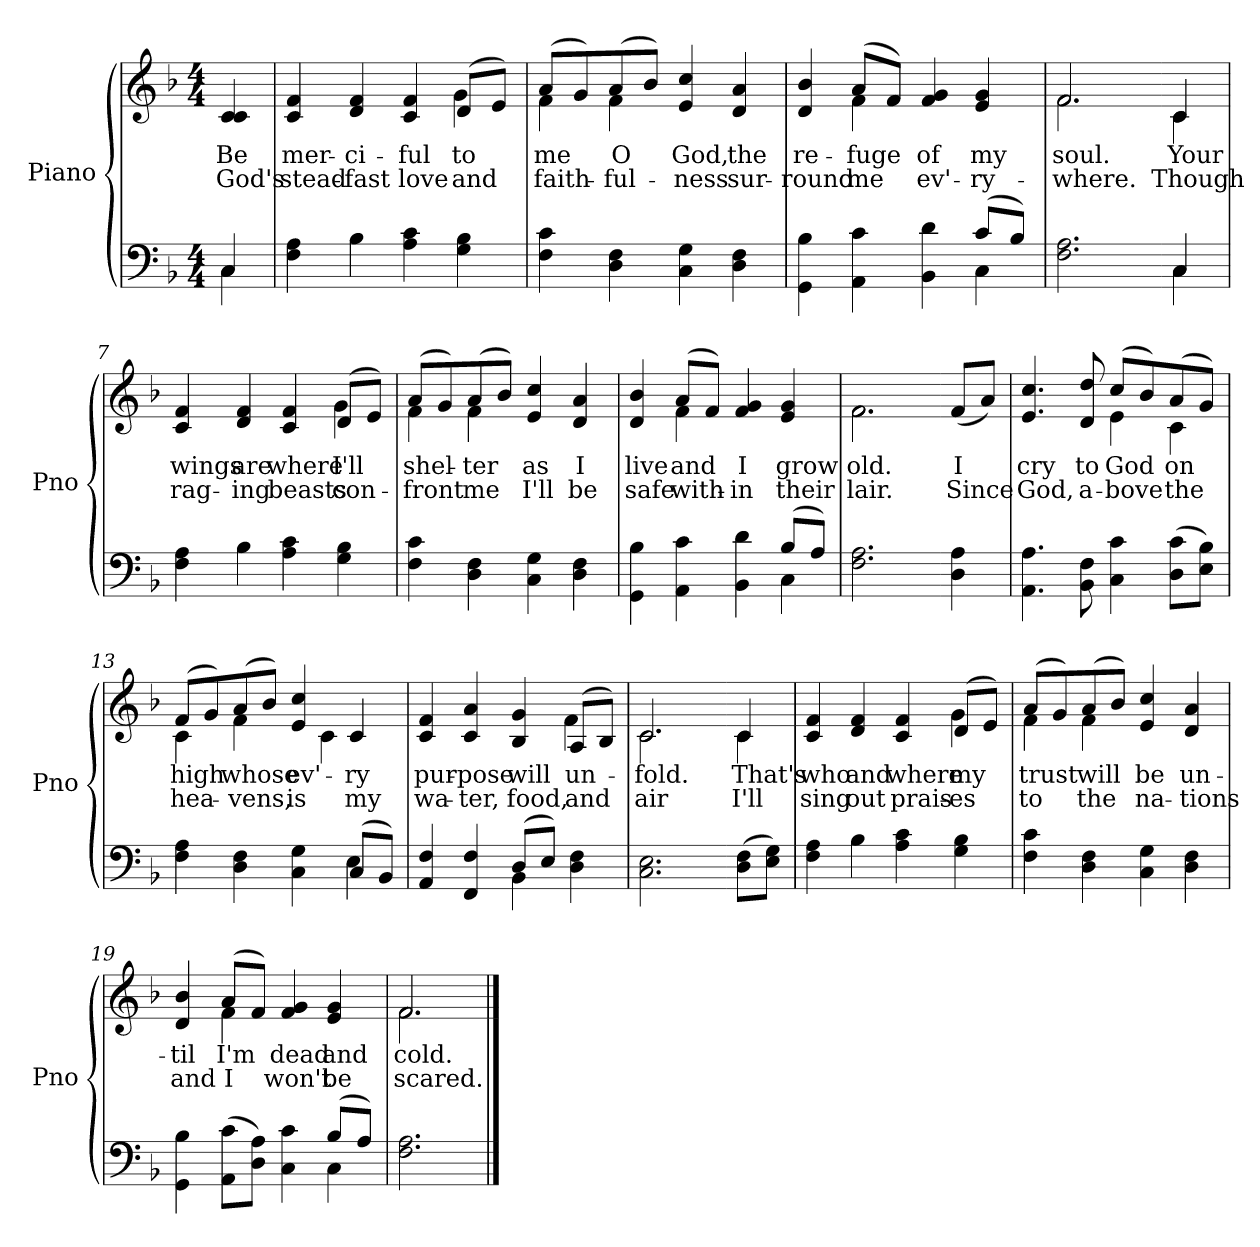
**kern	**kern	**text	**text
*part2	*part1	*part1	*part1
*staff2	*staff1	*staff1	*staff1
*I"Piano	*I"Piano	*	*
*I'Pno	*I'Pno	*	*
*clefF4	*clefG2	*	*
*k[b-]	*k[b-]	*	*
*M4/4	*M4/4	*	*
=1	=1	=1	=1
*^	*	*	*
!	!	!LO:TX:b:i:t=Verse	!	!
!	!	!	!LO:LY:b	!LO:LY:b
*	*	*^	*	*
4C/	4C\	4c/ 4c/	4ryy	Be	God's
=2	=2	=2	=2	=2	=2
!	!	!	!	!LO:LY:b	!LO:LY:b
*v	*v	*	*	*	*
4F\ 4A\	4c/ 4f/	2.ryy	mer-	stead-
!	!	!	!LO:LY:b	!LO:LY:b
4B-\	4d/ 4f/	.	-ci-	-fast
!	!	!	!LO:LY:b	!LO:LY:b
4A\ 4c\	4c/ 4f/	.	-ful	love
!	!	!	!LO:LY:b	!LO:LY:b
4G\ 4B-\	(8d/L	4g\	to	and
.	8e/J)	.	.	.
=3	=3	=3	=3	=3
!	!	!	!LO:LY:b	!LO:LY:b
4F\ 4c\	(8a/L	4f\	me	faith-
.	8g/)	.	.	.
!	!	!	!LO:LY:b	!LO:LY:b
4D\ 4F\	(8a/	4f\	O	-ful-
.	8b-/J)	.	.	.
!	!	!	!LO:LY:b	!LO:LY:b
4C\ 4G\	4e/ 4cc/	2ryy	God,	-ness
!	!	!	!LO:LY:b	!LO:LY:b
4D\ 4F\	4d/ 4a/	.	the	sur-
=4	=4	=4	=4	=4
*^	*	*	*	*
!	!	!	!	!LO:LY:b	!LO:LY:b
4GG\ 4B-\	2.ryy	4d/ 4b-/	4ryy	re-	-round
!	!	!	!	!LO:LY:b	!LO:LY:b
4AA\ 4c\	.	(8a/L	4f\	-fuge	me
.	.	8f/J)	.	.	.
!	!	!	!	!LO:LY:b	!LO:LY:b
4BB-\ 4d\	.	4f/ 4g/	2ryy	of	ev'-
!	!	!	!	!LO:LY:b	!LO:LY:b
(8c/L	4C\	4e/ 4g/	.	my	-ry-
8B-/J)	.	.	.	.	.
*v	*v	*	*	*	*
=5	=5	=5	=5	=5
!	!	!	!LO:LY:b	!LO:LY:b
2.F\ 2.A\	2.f/	2.f\	soul.	-where.
!!LO:LB:g=z	!!
=6-	=6-	=6-	=6-	=6-
*^	*	*	*	*
!	!	!	!	!LO:LY:b	!LO:LY:b
4C/	4C\	4c/	4c\	Your	Though
=7	=7	=7	=7	=7	=7
!	!	!	!	!LO:LY:b	!LO:LY:b
*v	*v	*	*	*	*
4F\ 4A\	4c/ 4f/	2.ryy	wings	rag-
!	!	!	!LO:LY:b	!LO:LY:b
4B-\	4d/ 4f/	.	are	-ing
!	!	!	!LO:LY:b	!LO:LY:b
4A\ 4c\	4c/ 4f/	.	where	beasts
!	!	!	!LO:LY:b	!LO:LY:b
4G\ 4B-\	(8d/L	4g\	I'll	con-
.	8e/J)	.	.	.
=8	=8	=8	=8	=8
!	!	!	!LO:LY:b	!LO:LY:b
4F\ 4c\	(8a/L	4f\	shel-	-front
.	8g/)	.	.	.
!	!	!	!LO:LY:b	!LO:LY:b
4D\ 4F\	(8a/	4f\	-ter	me
.	8b-/J)	.	.	.
!	!	!	!LO:LY:b	!LO:LY:b
4C\ 4G\	4e/ 4cc/	2ryy	as	I'll
!	!	!	!LO:LY:b	!LO:LY:b
4D\ 4F\	4d/ 4a/	.	I	be
=9	=9	=9	=9	=9
*^	*	*	*	*
!	!	!	!	!LO:LY:b	!LO:LY:b
4GG\ 4B-\	2.ryy	4d/ 4b-/	4ryy	live	safe
!	!	!	!	!LO:LY:b	!LO:LY:b
4AA\ 4c\	.	(8a/L	4f\	and	with-
.	.	8f/J)	.	.	.
!	!	!	!	!LO:LY:b	!LO:LY:b
4BB-\ 4d\	.	4f/ 4g/	2ryy	I	-in
!	!	!	!	!LO:LY:b	!LO:LY:b
(8B-/L	4C\	4e/ 4g/	.	grow	their
8A/J)	.	.	.	.	.
*v	*v	*	*	*	*
=10	=10	=10	=10	=10
!	!	!	!LO:LY:b	!LO:LY:b
2.F\ 2.A\	2.f\	2.f\	old.	lair.
!!LO:LB:g=z
=11-	=11-	=11-	=11-	=11-
!	!	!	!LO:LY:b	!LO:LY:b
*	*v	*v	*	*
4D\ 4A\	(8f/L	I	Since
.	8a/J)	.	.
=12	=12	=12	=12
!	!	!LO:LY:b	!LO:LY:b
*	*^	*	*
4.AA\ 4.A\	4.e/ 4.cc/	2ryy	cry	God,
!	!	!	!LO:LY:b	!LO:LY:b
8BB-\ 8F\	8d/ 8dd/	.	to	a-
!	!	!	!LO:LY:b	!LO:LY:b
4C\ 4c\	(8cc/L	4e\	God	-bove
.	8b-/)	.	.	.
!	!	!	!LO:LY:b	!LO:LY:b
(8D\ 8c\L	(8a/	4c\	on	the
8E\ 8B-\J)	8g/J)	.	.	.
=13	=13	=13	=13	=13
*^	*	*	*	*
!	!	!	!	!LO:LY:b	!LO:LY:b
4F\ 4A\	2.ryy	(8f/L	4c\	high	hea-
.	.	8g/)	.	.	.
!	!	!	!	!LO:LY:b	!LO:LY:b
4D\ 4F\	.	(8a/	4f\	whose	-vens,
.	.	8b-/J)	.	.	.
!	!	!	!	!LO:LY:b	!LO:LY:b
4C\ 4G\	.	4e/ 4cc/	8ryy	ev'-	is
.	.	.	4c\	.	.
!	!	!	!	!LO:LY:b	!LO:LY:b
(8C/L	4E\	4c/	.	-ry	my
8BB-/J)	.	.	8ryy	.	.
=14	=14	=14	=14	=14	=14
!	!	!	!	!LO:LY:b	!LO:LY:b
4AA/ 4F/	2ryy	4c/ 4f/	2.ryy	pur-	wa-
!	!	!	!	!LO:LY:b	!LO:LY:b
4FF/ 4F/	.	4c/ 4a/	.	-pose	-ter,
!	!	!	!	!LO:LY:b	!LO:LY:b
(8D/L	4BB-\	4B-/ 4g/	.	will	food,
8E/J)	.	.	.	.	.
!	!	!	!	!LO:LY:b	!LO:LY:b
4D\ 4F\	4ryy	(8A/L	4f\	un-	and
.	.	8B-/J)	.	.	.
*v	*v	*	*	*	*
=15	=15	=15	=15	=15
!	!	!	!LO:LY:b	!LO:LY:b
2.C\ 2.E\	2.c/	2.c\	-fold.	air
!!LO:LB:g=z	!!
=16-	=16-	=16-	=16-	=16-
!	!	!	!LO:LY:b	!LO:LY:b
(8D\ 8F\L	4c/	4c\	That's	I'll
8E\ 8G\J)	.	.	.	.
=17	=17	=17	=17	=17
!	!	!	!LO:LY:b	!LO:LY:b
4F\ 4A\	4c/ 4f/	2.ryy	who	sing
!	!	!	!LO:LY:b	!LO:LY:b
4B-\	4d/ 4f/	.	and	out
!	!	!	!LO:LY:b	!LO:LY:b
4A\ 4c\	4c/ 4f/	.	where	prais-
!	!	!	!LO:LY:b	!LO:LY:b
4G\ 4B-\	(8d/L	4g\	my	-es
.	8e/J)	.	.	.
=18	=18	=18	=18	=18
!	!	!	!LO:LY:b	!LO:LY:b
4F\ 4c\	(8a/L	4f\	trust	to
.	8g/)	.	.	.
!	!	!	!LO:LY:b	!LO:LY:b
4D\ 4F\	(8a/	4f\	will	the
.	8b-/J)	.	.	.
!	!	!	!LO:LY:b	!LO:LY:b
4C\ 4G\	4e/ 4cc/	2ryy	be	na-
!	!	!	!LO:LY:b	!LO:LY:b
4D\ 4F\	4d/ 4a/	.	un-	-tions
=19	=19	=19	=19	=19
*^	*	*	*	*
!	!	!	!	!LO:LY:b	!LO:LY:b
4GG\ 4B-\	2.ryy	4d/ 4b-/	4ryy	-til	and
!	!	!	!	!LO:LY:b	!LO:LY:b
(8AA\ 8c\L	.	(8a/L	4f\	I'm	I
8D\ 8A\J)	.	8f/J)	.	.	.
!	!	!	!	!LO:LY:b	!LO:LY:b
4C\ 4c\	.	4f/ 4g/	2ryy	dead	won't
!	!	!	!	!LO:LY:b	!LO:LY:b
(8B-/L	4C\	4e/ 4g/	.	and	be
8A/J)	.	.	.	.	.
*v	*v	*	*	*	*
=20	=20	=20	=20	=20
!	!	!	!LO:LY:b	!LO:LY:b
2.F\ 2.A\	2.f/	2.f\	cold.	scared.
*	*v	*v	*	*
==	==	==	==
*-	*-	*-	*-
